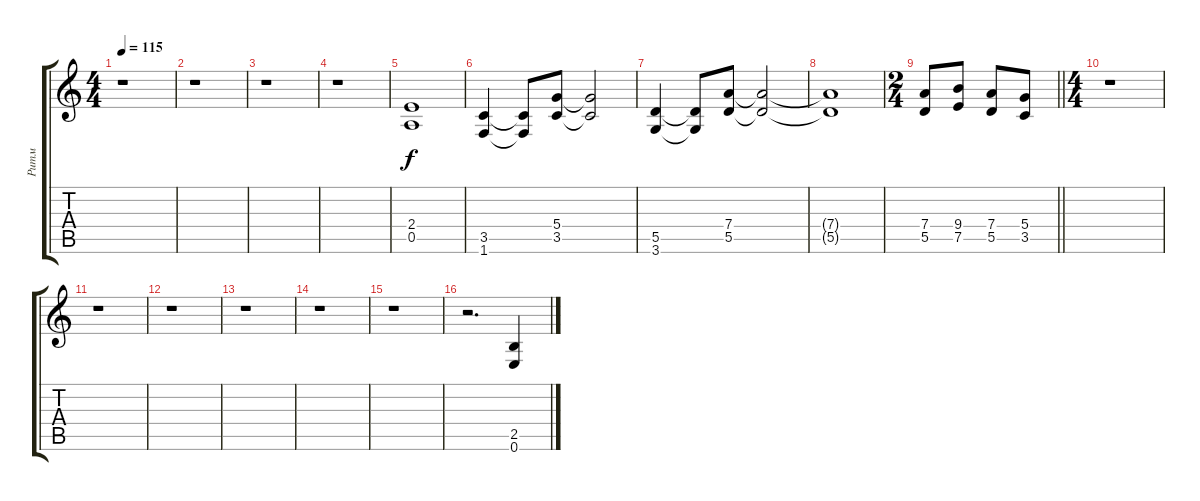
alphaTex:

\track ("Ритм" "Ритм") {instrument distortionguitar}
\staff {score tabs}
\tuning (E4 B3 G3 D3 A2 E2) {hide}
\ts (4 4)
\tempo 115
\clef g2
\ks c
r.1{dy f instrument distortionguitar} |
r.1 |
r.1 |
r.1 |
(2.4 0.5).1{volume 11 instrument distortionguitar} |
(3.5 1.6).4 (3.5{t} 1.6{t}).8 (5.4 3.5).8 (5.4{t} 3.5{t}).2 |
(5.5 3.6).4 (5.5{t} 3.6{t}).8 (7.4 5.5).8 (7.4{t} 5.5{t}).2 |
(7.4{t} 5.5{t}).1 |
\ts (2 4)
\barLineRight lightlight
(7.4 5.5).8 (9.4 7.5).8 (7.4 5.5).8 (5.4 3.5).8 |
\ts (4 4)
r.1 |
r.1 |
r.1 |
r.1 |
r.1 |
r.1 |
r.2{d} (2.5 0.6).4{instrument distortionguitar}
